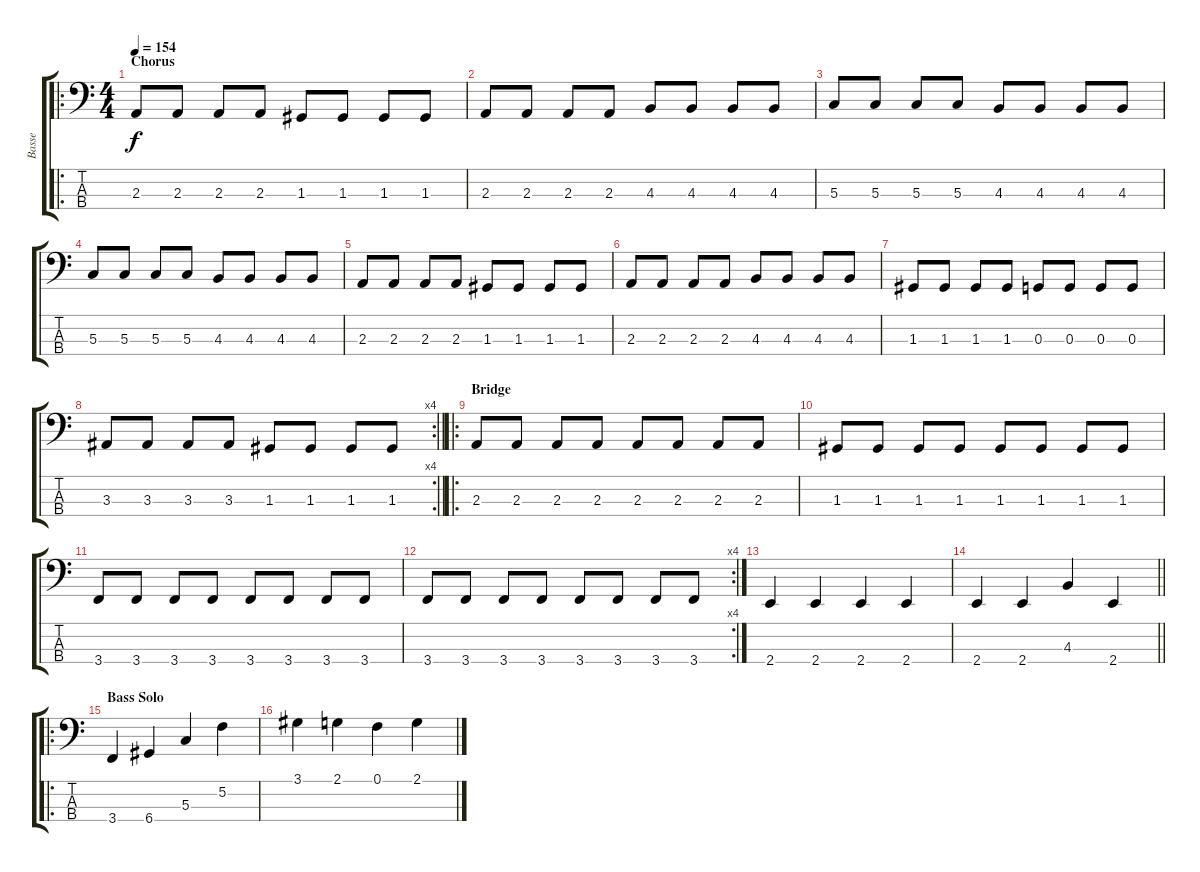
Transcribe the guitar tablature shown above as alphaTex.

\track ("Basse" "Basse") {instrument electricbassfinger}
\staff {score tabs}
\tuning (F2 C2 G1 D1) {hide}
\ro
\ts (4 4)
\section ("" "Chorus")
\tempo 154
\clef f4
\ks c
2.3.8{dy f} 2.3.8 2.3.8 2.3.8 1.3.8 1.3.8 1.3.8 1.3.8 |
2.3.8 2.3.8 2.3.8 2.3.8 4.3.8 4.3.8 4.3.8 4.3.8 |
5.3.8 5.3.8 5.3.8 5.3.8 4.3.8 4.3.8 4.3.8 4.3.8 |
5.3.8 5.3.8 5.3.8 5.3.8 4.3.8 4.3.8 4.3.8 4.3.8 |
2.3.8 2.3.8 2.3.8 2.3.8 1.3.8 1.3.8 1.3.8 1.3.8 |
2.3.8 2.3.8 2.3.8 2.3.8 4.3.8 4.3.8 4.3.8 4.3.8 |
1.3.8 1.3.8 1.3.8 1.3.8 0.3.8 0.3.8 0.3.8 0.3.8 |
\rc 4
\barLineRight lightlight
3.3.8 3.3.8 3.3.8 3.3.8 1.3.8 1.3.8 1.3.8 1.3.8 |
\ro
\section ("" "Bridge")
2.3.8 2.3.8 2.3.8 2.3.8 2.3.8 2.3.8 2.3.8 2.3.8 |
1.3.8 1.3.8 1.3.8 1.3.8 1.3.8 1.3.8 1.3.8 1.3.8 |
3.4.8 3.4.8 3.4.8 3.4.8 3.4.8 3.4.8 3.4.8 3.4.8 |
\rc 4
3.4.8 3.4.8 3.4.8 3.4.8 3.4.8 3.4.8 3.4.8 3.4.8 |
2.4.4 2.4.4 2.4.4 2.4.4 |
\barLineRight lightlight
2.4.4 2.4.4 4.3.4 2.4.4 |
\ro
\section ("" "Bass Solo")
3.4.4 6.4.4 5.3.4 5.2.4 |
3.1.4 2.1.4 0.1.4 2.1.4
